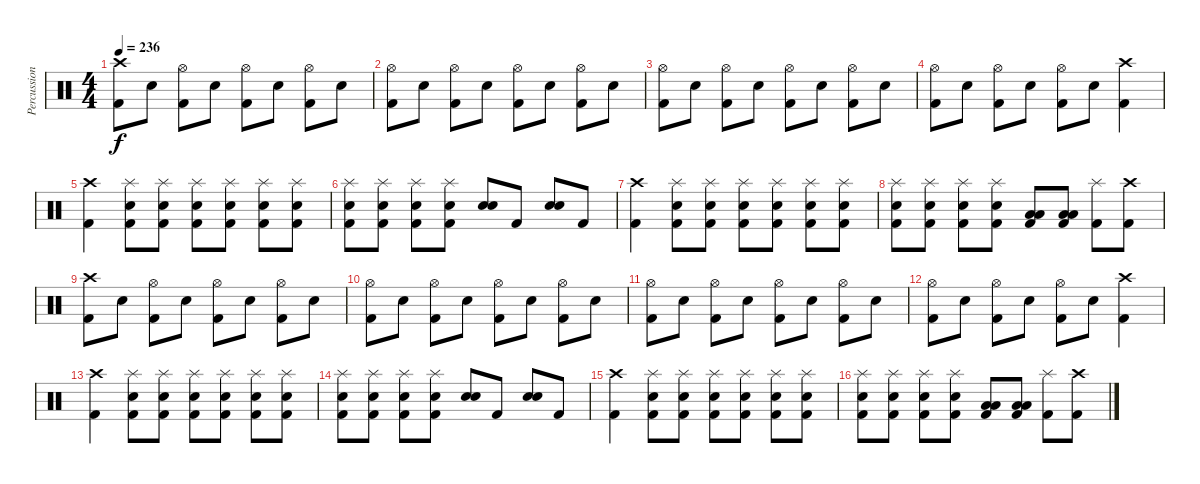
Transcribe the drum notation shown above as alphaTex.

\track ("Percussion" "Percussion") {instrument percussion}
\staff {score}
\articulation defaults
\ts (4 4)
\tempo 236
\clef neutral
\ks c
("Crash high (hit)" "Kick (hit) 2").8{dy f} "Electric Snare (hit)".8 ("Hi-Hat (open)" "Kick (hit) 2").8 "Electric Snare (hit)".8 ("Hi-Hat (open)" "Kick (hit) 2").8 "Electric Snare (hit)".8 ("Hi-Hat (open)" "Kick (hit) 2").8 "Electric Snare (hit)".8 |
("Hi-Hat (open)" "Kick (hit) 2").8 "Electric Snare (hit)".8 ("Hi-Hat (open)" "Kick (hit) 2").8 "Electric Snare (hit)".8 ("Hi-Hat (open)" "Kick (hit) 2").8 "Electric Snare (hit)".8 ("Hi-Hat (open)" "Kick (hit) 2").8 "Electric Snare (hit)".8 |
("Hi-Hat (open)" "Kick (hit) 2").8 "Electric Snare (hit)".8 ("Hi-Hat (open)" "Kick (hit) 2").8 "Electric Snare (hit)".8 ("Hi-Hat (open)" "Kick (hit) 2").8 "Electric Snare (hit)".8 ("Hi-Hat (open)" "Kick (hit) 2").8 "Electric Snare (hit)".8 |
("Hi-Hat (open)" "Kick (hit) 2").8 "Electric Snare (hit)".8 ("Hi-Hat (open)" "Kick (hit) 2").8 "Electric Snare (hit)".8 ("Hi-Hat (open)" "Kick (hit) 2").8 "Electric Snare (hit)".8 ("Crash high (hit)" "Kick (hit) 2").4 |
("Crash high (hit)" "Kick (hit) 2").4 ("Splash (hit)" "Electric Snare (hit)" "Kick (hit) 2").8 ("Splash (hit)" "Electric Snare (hit)" "Kick (hit) 2").8 ("Splash (hit)" "Electric Snare (hit)" "Kick (hit) 2").8 ("Splash (hit)" "Electric Snare (hit)" "Kick (hit) 2").8 ("Splash (hit)" "Electric Snare (hit)" "Kick (hit) 2").8 ("Splash (hit)" "Electric Snare (hit)" "Kick (hit) 2").8 |
("Splash (hit)" "Electric Snare (hit)" "Kick (hit) 2").8 ("Splash (hit)" "Electric Snare (hit)" "Kick (hit) 2").8 ("Splash (hit)" "Electric Snare (hit)" "Kick (hit) 2").8 ("Splash (hit)" "Electric Snare (hit)" "Kick (hit) 2").8 ("Electric Snare (hit)" "Electric Snare (hit)").8 "Kick (hit) 2".8 ("Electric Snare (hit)" "Electric Snare (hit)").8 "Kick (hit) 2".8 |
("Crash high (hit)" "Kick (hit) 2").4 ("Splash (hit)" "Electric Snare (hit)" "Kick (hit) 2").8 ("Splash (hit)" "Electric Snare (hit)" "Kick (hit) 2").8 ("Splash (hit)" "Electric Snare (hit)" "Kick (hit) 2").8 ("Splash (hit)" "Electric Snare (hit)" "Kick (hit) 2").8 ("Splash (hit)" "Electric Snare (hit)" "Kick (hit) 2").8 ("Splash (hit)" "Electric Snare (hit)" "Kick (hit) 2").8 |
("Splash (hit)" "Electric Snare (hit)" "Kick (hit) 2").8 ("Splash (hit)" "Electric Snare (hit)" "Kick (hit) 2").8 ("Splash (hit)" "Electric Snare (hit)" "Kick (hit) 2").8 ("Splash (hit)" "Electric Snare (hit)" "Kick (hit) 2").8 ("Low Floor Tom (hit)" "Low Floor Tom (hit)" "Kick (hit) 2").8 ("Low Floor Tom (hit)" "Low Floor Tom (hit)" "Kick (hit) 2").8 ("Splash (hit)" "Kick (hit) 2").8 ("Crash high (hit)" "Kick (hit) 2").8 |
("Crash high (hit)" "Kick (hit) 2").8 "Electric Snare (hit)".8 ("Hi-Hat (open)" "Kick (hit) 2").8 "Electric Snare (hit)".8 ("Hi-Hat (open)" "Kick (hit) 2").8 "Electric Snare (hit)".8 ("Hi-Hat (open)" "Kick (hit) 2").8 "Electric Snare (hit)".8 |
("Hi-Hat (open)" "Kick (hit) 2").8 "Electric Snare (hit)".8 ("Hi-Hat (open)" "Kick (hit) 2").8 "Electric Snare (hit)".8 ("Hi-Hat (open)" "Kick (hit) 2").8 "Electric Snare (hit)".8 ("Hi-Hat (open)" "Kick (hit) 2").8 "Electric Snare (hit)".8 |
("Hi-Hat (open)" "Kick (hit) 2").8 "Electric Snare (hit)".8 ("Hi-Hat (open)" "Kick (hit) 2").8 "Electric Snare (hit)".8 ("Hi-Hat (open)" "Kick (hit) 2").8 "Electric Snare (hit)".8 ("Hi-Hat (open)" "Kick (hit) 2").8 "Electric Snare (hit)".8 |
("Hi-Hat (open)" "Kick (hit) 2").8 "Electric Snare (hit)".8 ("Hi-Hat (open)" "Kick (hit) 2").8 "Electric Snare (hit)".8 ("Hi-Hat (open)" "Kick (hit) 2").8 "Electric Snare (hit)".8 ("Crash high (hit)" "Kick (hit) 2").4 |
("Crash high (hit)" "Kick (hit) 2").4 ("Splash (hit)" "Electric Snare (hit)" "Kick (hit) 2").8 ("Splash (hit)" "Electric Snare (hit)" "Kick (hit) 2").8 ("Splash (hit)" "Electric Snare (hit)" "Kick (hit) 2").8 ("Splash (hit)" "Electric Snare (hit)" "Kick (hit) 2").8 ("Splash (hit)" "Electric Snare (hit)" "Kick (hit) 2").8 ("Splash (hit)" "Electric Snare (hit)" "Kick (hit) 2").8 |
("Splash (hit)" "Electric Snare (hit)" "Kick (hit) 2").8 ("Splash (hit)" "Electric Snare (hit)" "Kick (hit) 2").8 ("Splash (hit)" "Electric Snare (hit)" "Kick (hit) 2").8 ("Splash (hit)" "Electric Snare (hit)" "Kick (hit) 2").8 ("Electric Snare (hit)" "Electric Snare (hit)").8 "Kick (hit) 2".8 ("Electric Snare (hit)" "Electric Snare (hit)").8 "Kick (hit) 2".8 |
("Crash high (hit)" "Kick (hit) 2").4 ("Splash (hit)" "Electric Snare (hit)" "Kick (hit) 2").8 ("Splash (hit)" "Electric Snare (hit)" "Kick (hit) 2").8 ("Splash (hit)" "Electric Snare (hit)" "Kick (hit) 2").8 ("Splash (hit)" "Electric Snare (hit)" "Kick (hit) 2").8 ("Splash (hit)" "Electric Snare (hit)" "Kick (hit) 2").8 ("Splash (hit)" "Electric Snare (hit)" "Kick (hit) 2").8 |
("Splash (hit)" "Electric Snare (hit)" "Kick (hit) 2").8 ("Splash (hit)" "Electric Snare (hit)" "Kick (hit) 2").8 ("Splash (hit)" "Electric Snare (hit)" "Kick (hit) 2").8 ("Splash (hit)" "Electric Snare (hit)" "Kick (hit) 2").8 ("Low Floor Tom (hit)" "Low Floor Tom (hit)" "Kick (hit) 2").8 ("Low Floor Tom (hit)" "Low Floor Tom (hit)" "Kick (hit) 2").8 ("Splash (hit)" "Kick (hit) 2").8 ("Crash high (hit)" "Kick (hit) 2").8
